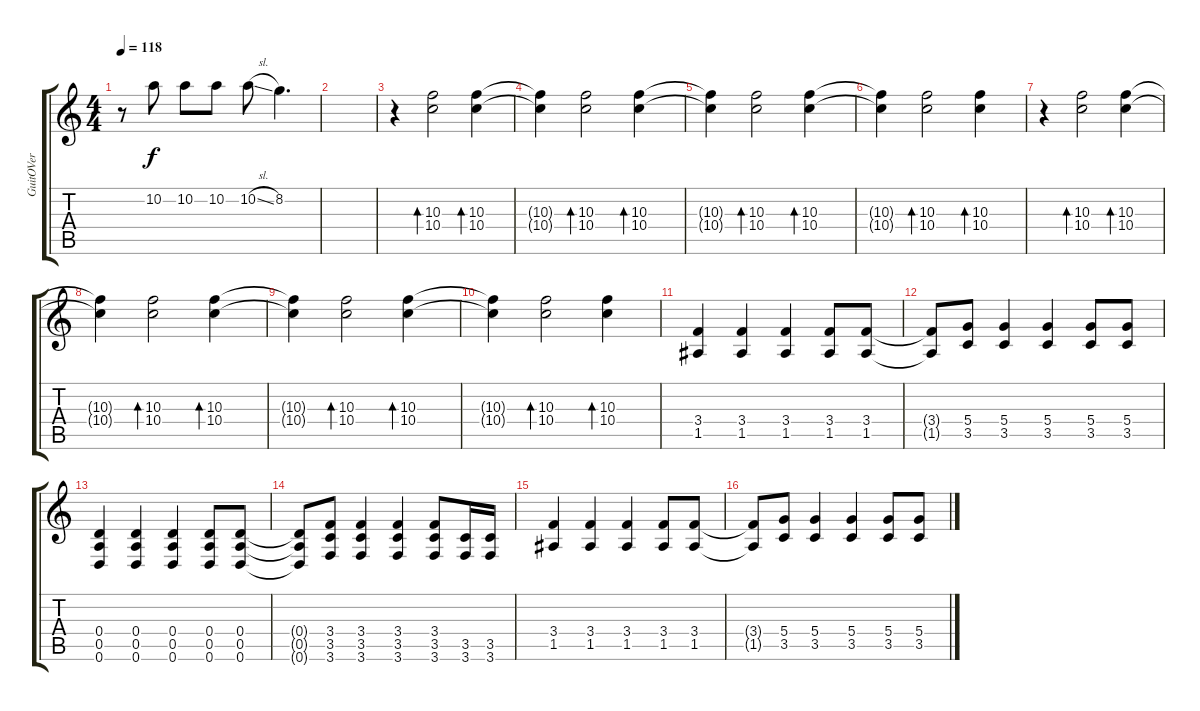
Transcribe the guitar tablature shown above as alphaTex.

\track ("GuitOVer" "GuitOVer") {instrument overdrivenguitar}
\staff {score tabs}
\tuning (E4 B3 G3 D3 A2 D2) {hide}
\ts (4 4)
\tempo 118
\clef g2
\ks c
r.8{dy f} 10.2.8 10.2.8 10.2.8 10.2{sl}.8 8.2.4{d} |
|
r.4{volume 7 instrument electricguitarjazz} (10.3 10.4).2{bd 60} (10.3 10.4).4{bd 60} |
(10.3{t} 10.4{t}).4 (10.3 10.4).2{bd 60} (10.3 10.4).4{bd 60} |
(10.3{t} 10.4{t}).4 (10.3 10.4).2{bd 60} (10.3 10.4).4{bd 60} |
(10.3{t} 10.4{t}).4 (10.3 10.4).2{bd 60} (10.3 10.4).4{bd 60} |
r.4 (10.3 10.4).2{bd 60} (10.3 10.4).4{bd 60} |
(10.3{t} 10.4{t}).4 (10.3 10.4).2{bd 60} (10.3 10.4).4{bd 60} |
(10.3{t} 10.4{t}).4 (10.3 10.4).2{bd 60} (10.3 10.4).4{bd 60} |
(10.3{t} 10.4{t}).4 (10.3 10.4).2{bd 60} (10.3 10.4).4{bd 60} |
(3.4 1.5).4{volume 11 instrument overdrivenguitar} (3.4 1.5).4 (3.4 1.5).4 (3.4 1.5).8 (3.4 1.5).8 |
(3.4{t} 1.5{t}).8 (5.4 3.5).8 (5.4 3.5).4 (5.4 3.5).4 (5.4 3.5).8 (5.4 3.5).8 |
(0.4 0.5 0.6).4 (0.4 0.5 0.6).4 (0.4 0.5 0.6).4 (0.4 0.5 0.6).8 (0.4 0.5 0.6).8 |
(0.4{t} 0.5{t} 0.6{t}).8 (3.4 3.5 3.6).8 (3.4 3.5 3.6).4 (3.4 3.5 3.6).4 (3.4 3.5 3.6).8 (3.5 3.6).16 (3.5 3.6).16 |
(3.4 1.5).4 (3.4 1.5).4 (3.4 1.5).4 (3.4 1.5).8 (3.4 1.5).8 |
(3.4{t} 1.5{t}).8 (5.4 3.5).8 (5.4 3.5).4 (5.4 3.5).4 (5.4 3.5).8 (5.4 3.5).8
